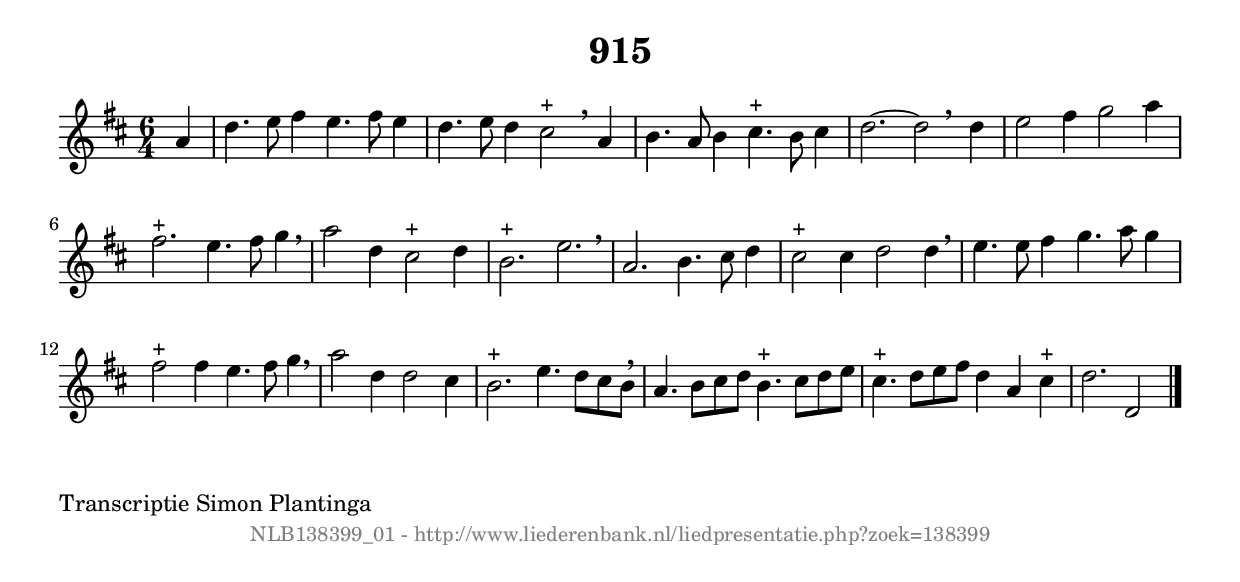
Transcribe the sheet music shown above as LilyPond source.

%
% produced by wce2krn 1.64 (7 June 2014)
%
\version"2.16"
#(append! paper-alist '(("long" . (cons (* 210 mm) (* 2000 mm)))))
#(set-default-paper-size "long")
sb = {\breathe}
mBreak = {\breathe }
bBreak = {\breathe }
x = {\once\override NoteHead #'style = #'cross }
gl=\glissando
itime={\override Staff.TimeSignature #'stencil = ##f }
ficta = {\once\set suggestAccidentals = ##t}
fine = {\once\override Score.RehearsalMark #'self-alignment-X = #1 \mark \markup {\italic{Fine}}}
dc = {\once\override Score.RehearsalMark #'self-alignment-X = #1 \mark \markup {\italic{D.C.}}}
dcf = {\once\override Score.RehearsalMark #'self-alignment-X = #1 \mark \markup {\italic{D.C. al Fine}}}
dcc = {\once\override Score.RehearsalMark #'self-alignment-X = #1 \mark \markup {\italic{D.C. al Coda}}}
ds = {\once\override Score.RehearsalMark #'self-alignment-X = #1 \mark \markup {\italic{D.S.}}}
dsf = {\once\override Score.RehearsalMark #'self-alignment-X = #1 \mark \markup {\italic{D.S. al Fine}}}
dsc = {\once\override Score.RehearsalMark #'self-alignment-X = #1 \mark \markup {\italic{D.S. al Coda}}}
pv = {\set Score.repeatCommands = #'((volta "1"))}
sv = {\set Score.repeatCommands = #'((volta "2"))}
tv = {\set Score.repeatCommands = #'((volta "3"))}
qv = {\set Score.repeatCommands = #'((volta "4"))}
xv = {\set Score.repeatCommands = #'((volta #f))}
\header{ tagline = ""
title = "915"
}
\score {{
\key d \major
\relative g'
{
\set melismaBusyProperties = #'()
\partial 32*8
\time 6/4
\tempo 4=120
\override Score.MetronomeMark #'transparent = ##t
\override Score.RehearsalMark #'break-visibility = #(vector #t #t #f)
a4 | d4. e8 fis4 e4. fis8 e4 | d4. e8 d4 cis2^"+" \sb a4 | b4. a8 b4 cis4.^"+" b8 cis4 | d2.~ d2 \bar ":|:" \bBreak
d4 | e2 fis4 g2 a4 | fis2.^"+" e4. fis8 g4 \sb | a2 d,4 cis2^"+" d4 | b2.^"+" e2. | \mBreak \bar "|"
a,2. b4. cis8 d4 | cis2^"+" cis4 d2 d4 \sb | e4. e8 fis4 g4. a8 g4 | fis2^"+" fis4 e4. fis8 g4 | \mBreak \bar "|"
a2 d,4 d2 cis4 | b2.^"+" e4. d8 cis8 b8\sb | a4. b8 cis8 d8 b4.^"+" cis8 d8 e8 | cis4.^"+" d8 e8 fis8 d4 a4 cis4^"+" | d2. d,2 \bar "|."
 }}
 \midi { }
 \layout {
            indent = 0.0\cm
}
}
\markup { \wordwrap-string #" 
Transcriptie Simon Plantinga
"}
\markup { \vspace #0 } \markup { \with-color #grey \fill-line { \center-column { \smaller "NLB138399_01 - http://www.liederenbank.nl/liedpresentatie.php?zoek=138399" } } }
